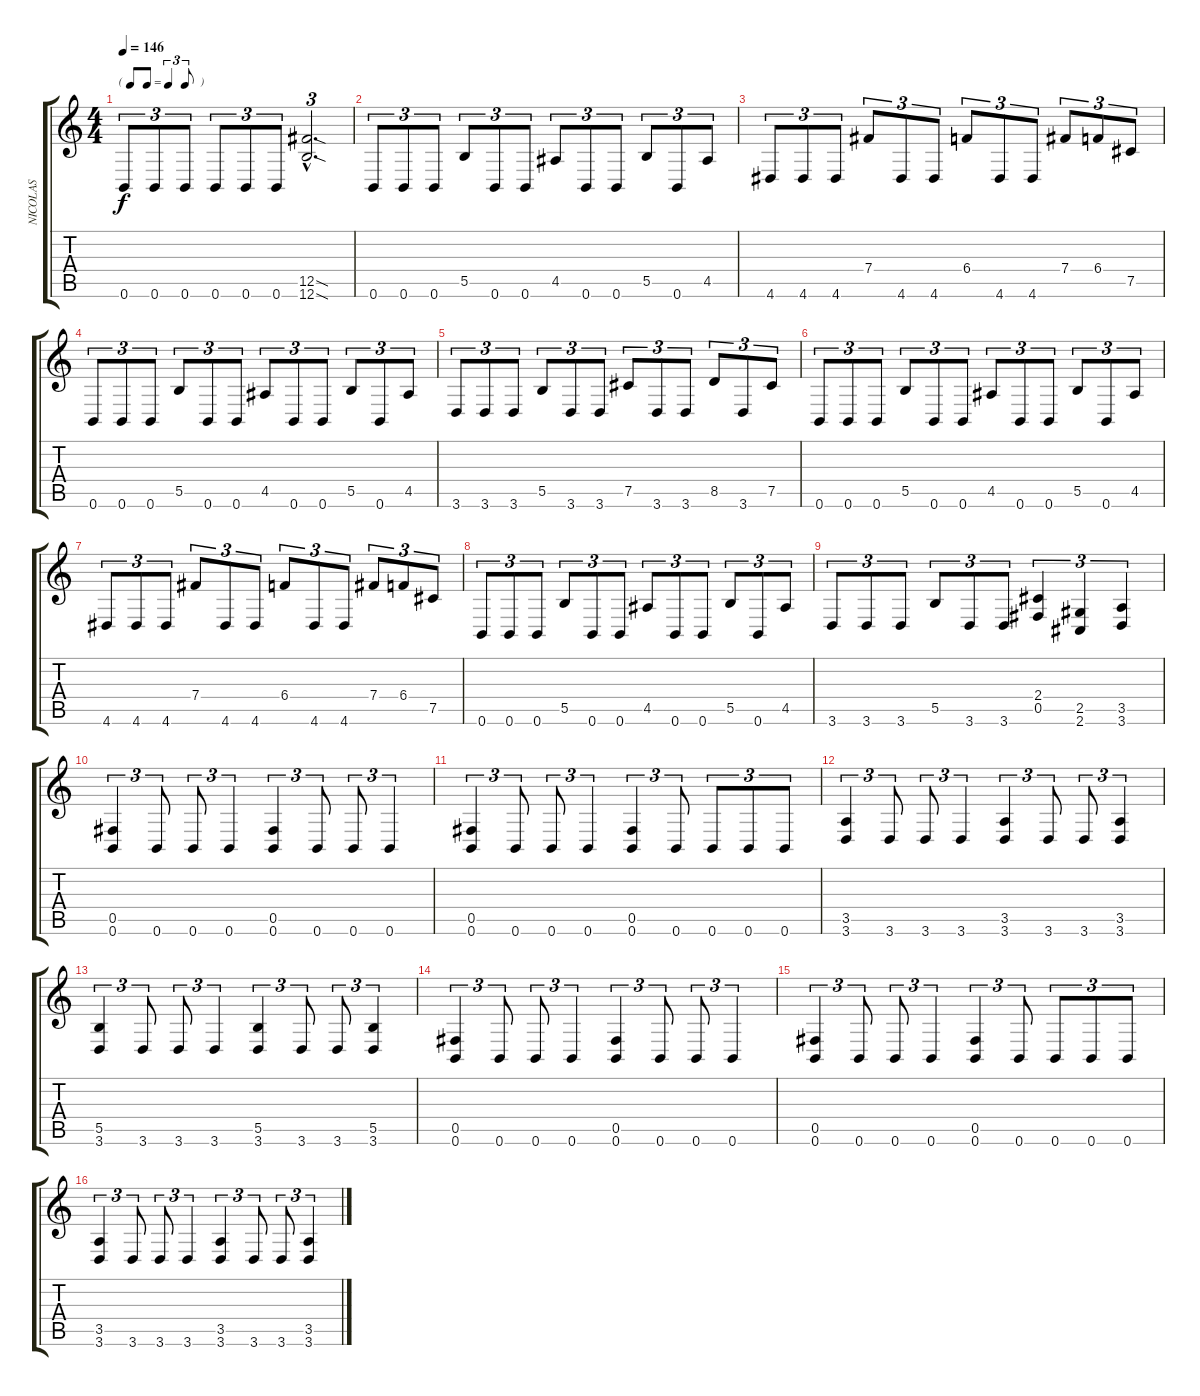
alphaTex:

\track ("NICOLAS" "NICOLAS") {instrument overdrivenguitar}
\staff {score tabs}
\tuning (Db4 Ab3 E3 B2 Gb2 B1) {hide}
\ts (4 4)
\tf triplet8th
\tempo 146
\clef g2
\ks c
0.6.8{tu (3 2) dy f} 0.6.8{tu (3 2)} 0.6.8{tu (3 2)} 0.6.8{tu (3 2)} 0.6.8{tu (3 2)} 0.6.8{tu (3 2)} (12.5{sod hac} 12.6{sod hac}).2{d tu (3 2)} |
0.6.8{tu (3 2)} 0.6.8{tu (3 2)} 0.6.8{tu (3 2)} 5.5.8{tu (3 2)} 0.6.8{tu (3 2)} 0.6.8{tu (3 2)} 4.5.8{tu (3 2)} 0.6.8{tu (3 2)} 0.6.8{tu (3 2)} 5.5.8{tu (3 2)} 0.6.8{tu (3 2)} 4.5.8{tu (3 2)} |
4.6.8{tu (3 2)} 4.6.8{tu (3 2)} 4.6.8{tu (3 2)} 7.4.8{tu (3 2)} 4.6.8{tu (3 2)} 4.6.8{tu (3 2)} 6.4.8{tu (3 2)} 4.6.8{tu (3 2)} 4.6.8{tu (3 2)} 7.4.8{tu (3 2)} 6.4.8{tu (3 2)} 7.5.8{tu (3 2)} |
0.6.8{tu (3 2)} 0.6.8{tu (3 2)} 0.6.8{tu (3 2)} 5.5.8{tu (3 2)} 0.6.8{tu (3 2)} 0.6.8{tu (3 2)} 4.5.8{tu (3 2)} 0.6.8{tu (3 2)} 0.6.8{tu (3 2)} 5.5.8{tu (3 2)} 0.6.8{tu (3 2)} 4.5.8{tu (3 2)} |
3.6.8{tu (3 2)} 3.6.8{tu (3 2)} 3.6.8{tu (3 2)} 5.5.8{tu (3 2)} 3.6.8{tu (3 2)} 3.6.8{tu (3 2)} 7.5.8{tu (3 2)} 3.6.8{tu (3 2)} 3.6.8{tu (3 2)} 8.5.8{tu (3 2)} 3.6.8{tu (3 2)} 7.5.8{tu (3 2)} |
0.6.8{tu (3 2)} 0.6.8{tu (3 2)} 0.6.8{tu (3 2)} 5.5.8{tu (3 2)} 0.6.8{tu (3 2)} 0.6.8{tu (3 2)} 4.5.8{tu (3 2)} 0.6.8{tu (3 2)} 0.6.8{tu (3 2)} 5.5.8{tu (3 2)} 0.6.8{tu (3 2)} 4.5.8{tu (3 2)} |
4.6.8{tu (3 2)} 4.6.8{tu (3 2)} 4.6.8{tu (3 2)} 7.4.8{tu (3 2)} 4.6.8{tu (3 2)} 4.6.8{tu (3 2)} 6.4.8{tu (3 2)} 4.6.8{tu (3 2)} 4.6.8{tu (3 2)} 7.4.8{tu (3 2)} 6.4.8{tu (3 2)} 7.5.8{tu (3 2)} |
0.6.8{tu (3 2)} 0.6.8{tu (3 2)} 0.6.8{tu (3 2)} 5.5.8{tu (3 2)} 0.6.8{tu (3 2)} 0.6.8{tu (3 2)} 4.5.8{tu (3 2)} 0.6.8{tu (3 2)} 0.6.8{tu (3 2)} 5.5.8{tu (3 2)} 0.6.8{tu (3 2)} 4.5.8{tu (3 2)} |
3.6.8{tu (3 2)} 3.6.8{tu (3 2)} 3.6.8{tu (3 2)} 5.5.8{tu (3 2)} 3.6.8{tu (3 2)} 3.6.8{tu (3 2)} (2.4 0.5).4{tu (3 2)} (2.5 2.6).4{tu (3 2)} (3.5 3.6).4{tu (3 2)} |
(0.5 0.6).4{tu (3 2)} 0.6.8{tu (3 2)} 0.6.8{tu (3 2)} 0.6.4{tu (3 2)} (0.5 0.6).4{tu (3 2)} 0.6.8{tu (3 2)} 0.6.8{tu (3 2)} 0.6.4{tu (3 2)} |
(0.5 0.6).4{tu (3 2)} 0.6.8{tu (3 2)} 0.6.8{tu (3 2)} 0.6.4{tu (3 2)} (0.5 0.6).4{tu (3 2)} 0.6.8{tu (3 2)} 0.6.8{tu (3 2)} 0.6.8{tu (3 2)} 0.6.8{tu (3 2)} |
(3.5 3.6).4{tu (3 2)} 3.6.8{tu (3 2)} 3.6.8{tu (3 2)} 3.6.4{tu (3 2)} (3.5 3.6).4{tu (3 2)} 3.6.8{tu (3 2)} 3.6.8{tu (3 2)} (3.5 3.6).4{tu (3 2)} |
(5.5 3.6).4{tu (3 2)} 3.6.8{tu (3 2)} 3.6.8{tu (3 2)} 3.6.4{tu (3 2)} (5.5 3.6).4{tu (3 2)} 3.6.8{tu (3 2)} 3.6.8{tu (3 2)} (5.5 3.6).4{tu (3 2)} |
(0.5 0.6).4{tu (3 2)} 0.6.8{tu (3 2)} 0.6.8{tu (3 2)} 0.6.4{tu (3 2)} (0.5 0.6).4{tu (3 2)} 0.6.8{tu (3 2)} 0.6.8{tu (3 2)} 0.6.4{tu (3 2)} |
(0.5 0.6).4{tu (3 2)} 0.6.8{tu (3 2)} 0.6.8{tu (3 2)} 0.6.4{tu (3 2)} (0.5 0.6).4{tu (3 2)} 0.6.8{tu (3 2)} 0.6.8{tu (3 2)} 0.6.8{tu (3 2)} 0.6.8{tu (3 2)} |
(3.5 3.6).4{tu (3 2)} 3.6.8{tu (3 2)} 3.6.8{tu (3 2)} 3.6.4{tu (3 2)} (3.5 3.6).4{tu (3 2)} 3.6.8{tu (3 2)} 3.6.8{tu (3 2)} (3.5 3.6).4{tu (3 2)}
